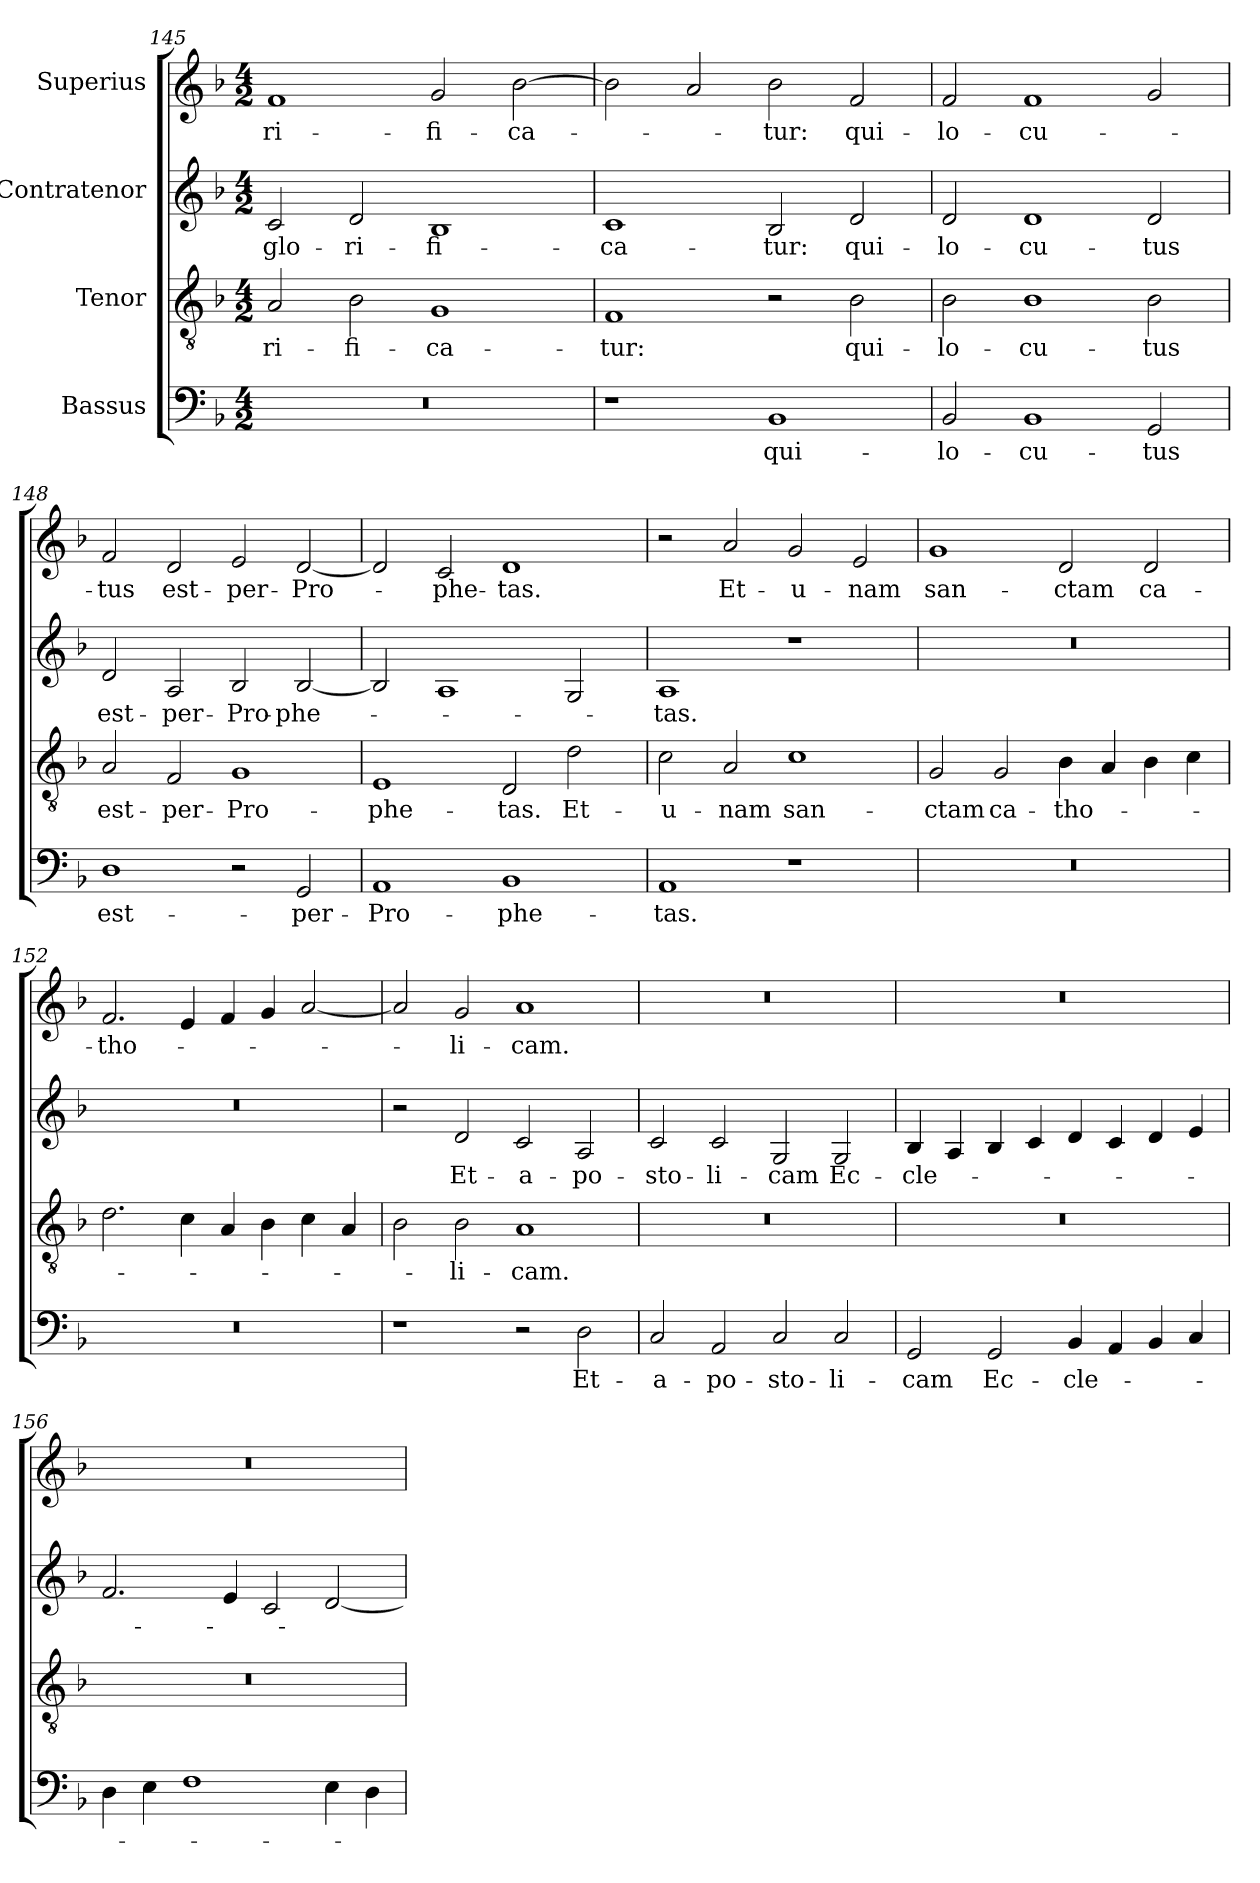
**kern	**text	**kern	**text	**kern	**text	**kern	**text
*part4	*part4	*part3	*part3	*part2	*part2	*part1	*part1
*staff4	*staff4	*staff3	*staff3	*staff2	*staff2	*staff1	*staff1
*I"Bassus	*	*I"Tenor	*	*I"Contratenor	*	*I"Superius	*
*clefF4	*	*clefGv2	*	*clefG2	*	*clefG2	*
*k[b-]	*	*k[b-]	*	*k[b-]	*	*k[b-]	*
*M4/2	*	*M4/2	*	*M4/2	*	*M4/2	*
=145	=145	=145	=145	=145	=145	=145	=145
0r	.	2A/	-ri-	2c/	-glo-	1f/	-ri-
.	.	2B-\	-fi-	2d/	-ri-	.	.
.	.	1G/	-ca-	1B-/	-fi-	2g/	-fi-
.	.	.	.	.	.	[2b-\	-ca-
=146	=146	=146	=146	=146	=146	=146	=146
1r	.	1F/	-tur:	1c/	-ca-	2b-\]	.
.	.	.	.	.	.	2a/	.
1BB-/	qui-	2r	.	2B-/	-tur:	2b-\	-tur:
.	.	2B-\	qui-	2d/	qui-	2f/	qui-
=147	=147	=147	=147	=147	=147	=147	=147
2BB-/	lo-	2B-\	lo-	2d/	lo-	2f/	lo-
1BB-/	-cu-	1B-\	-cu-	1d/	-cu-	1f/	-cu-
2GG/	-tus	2B-\	-tus	2d/	-tus	2g/	.
=148	=148	=148	=148	=148	=148	=148	=148
1D\	est-	2A/	est-	2d/	est-	2f/	-tus
.	.	2F/	per-	2A/	per-	2d/	est-
2r	.	1G/	Pro-	2B-/	Pro-	2e/	per-
2GG/	per-	.	.	[2B-/	-phe-	[2d/	Pro-
=149	=149	=149	=149	=149	=149	=149	=149
1AA/	Pro-	1E/	-phe-	2B-/]	.	2d/]	.
.	.	.	.	1A/	.	2c/	-phe-
1BB-/	-phe-	2D/	-tas.	.	.	1d/	-tas.
.	.	2d\	Et-	2G/	.	.	.
=150	=150	=150	=150	=150	=150	=150	=150
1AA/	-tas.	2c\	u-	1A/	-tas.	2r	.
.	.	2A/	-nam	.	.	2a/	Et-
1r	.	1c\	san-	1r	.	2g/	u-
.	.	.	.	.	.	2e/	-nam
=151	=151	=151	=151	=151	=151	=151	=151
0r	.	2G/	-ctam	0r	.	1g/	san-
.	.	2G/	ca-	.	.	.	.
.	.	4B-\	-tho-	.	.	2d/	-ctam
.	.	4A/	.	.	.	.	.
.	.	4B-\	.	.	.	2d/	ca-
.	.	4c\	.	.	.	.	.
=152	=152	=152	=152	=152	=152	=152	=152
0r	.	2.d\	.	0r	.	2.f/	-tho-
.	.	4c\	.	.	.	4e/	.
.	.	4A/	.	.	.	4f/	.
.	.	4B-\	.	.	.	4g/	.
.	.	4c\	.	.	.	[2a/	.
.	.	4A/	.	.	.	.	.
=153	=153	=153	=153	=153	=153	=153	=153
1r	.	2B-\	.	2r	.	2a/]	.
.	.	2B-\	-li-	2d/	Et-	2g/	-li-
2r	.	1A/	-cam.	2c/	a-	1a/	-cam.
2D\	Et-	.	.	2A/	-po-	.	.
=154	=154	=154	=154	=154	=154	=154	=154
2C/	a-	0r	.	2c/	-sto-	0r	.
2AA/	-po-	.	.	2c/	-li-	.	.
2C/	-sto-	.	.	2G/	-cam	.	.
2C/	-li-	.	.	2G/	Ec-	.	.
=155	=155	=155	=155	=155	=155	=155	=155
2GG/	-cam	0r	.	4B-/	-cle-	0r	.
.	.	.	.	4A/	.	.	.
2GG/	Ec-	.	.	4B-/	.	.	.
.	.	.	.	4c/	.	.	.
4BB-/	-cle-	.	.	4d/	.	.	.
4AA/	.	.	.	4c/	.	.	.
4BB-/	.	.	.	4d/	.	.	.
4C/	.	.	.	4e/	.	.	.
=156	=156	=156	=156	=156	=156	=156	=156
4D\	.	0r	.	2.f/	.	0r	.
4E\	.	.	.	.	.	.	.
1F\	.	.	.	.	.	.	.
.	.	.	.	4e/	.	.	.
.	.	.	.	2c/	.	.	.
4E\	.	.	.	[2d/	.	.	.
4D\	.	.	.	.	.	.	.
=	=	=	=	=	=	=	=
*-	*-	*-	*-	*-	*-	*-	*-
